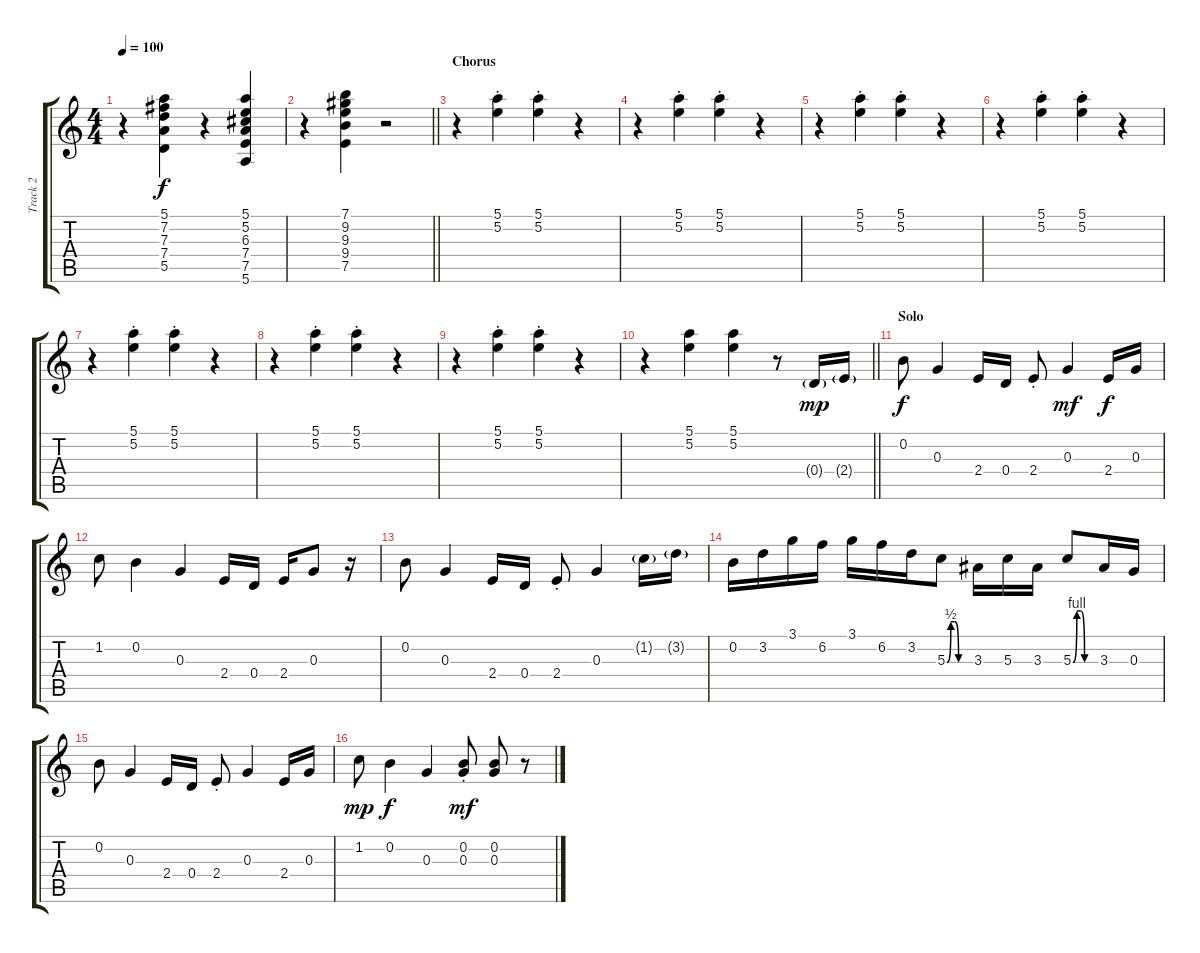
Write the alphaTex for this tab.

\track ("Track 2" "Track 2") {instrument electricguitarclean}
\staff {score tabs}
\tuning (E4 B3 G3 D3 A2 E2) {hide}
\ts (4 4)
\tempo 100
\clef g2
\ks c
r.4{dy f} (5.1 7.2 7.3 7.4 5.5).4 r.4 (5.1 5.2 6.3 7.4 7.5 5.6).4 |
\barLineRight lightlight
r.4 (7.1 9.2 9.3 9.4 7.5).4 r.2 |
\section ("" "Chorus")
r.4 (5.1{st} 5.2{st}).4 (5.1{st} 5.2{st}).4 r.4 |
r.4 (5.1{st} 5.2{st}).4 (5.1{st} 5.2{st}).4 r.4 |
r.4 (5.1{st} 5.2{st}).4 (5.1{st} 5.2{st}).4 r.4 |
r.4 (5.1{st} 5.2{st}).4 (5.1{st} 5.2{st}).4 r.4 |
r.4 (5.1{st} 5.2{st}).4 (5.1{st} 5.2{st}).4 r.4 |
r.4 (5.1{st} 5.2{st}).4 (5.1{st} 5.2{st}).4 r.4 |
r.4 (5.1{st} 5.2{st}).4 (5.1{st} 5.2{st}).4 r.4 |
\barLineRight lightlight
r.4 (5.1 5.2).4 (5.1 5.2).4 r.8{volume 13 instrument overdrivenguitar} 0.4{g}.16{dy mp} 2.4{g}.16 |
\section ("" "Solo")
0.2.8{dy f} 0.3.4 2.4.16 0.4.16 2.4{st}.8 0.3.4{dy mf} 2.4.16{dy f} 0.3.16 |
1.2.8 0.2.4 0.3.4 2.4.16 0.4.16 2.4.16 0.3.8 r.16 |
0.2.8 0.3.4 2.4.16 0.4.16 2.4{st}.8 0.3.4 1.2{g}.16 3.2{g}.16 |
0.2.16 3.2.16 3.1.16 6.2.16 3.1.16 6.2.16 3.2.16 5.3{be (custom 0 0 10 2 20 2 30 0 60 0)}.8 3.3.16 5.3.16 3.3.16 5.3{be (custom 0 0 10 4 20 4 30 0 60 0)}.8 3.3.16 0.3.16 |
0.2.8 0.3.4 2.4.16 0.4.16 2.4{st}.8 0.3.4 2.4.16 0.3.16 |
1.2.8{dy mp} 0.2.4{dy f} 0.3.4 (0.2{st} 0.3{st}).8{dy mf} (0.2 0.3).8 r.8
